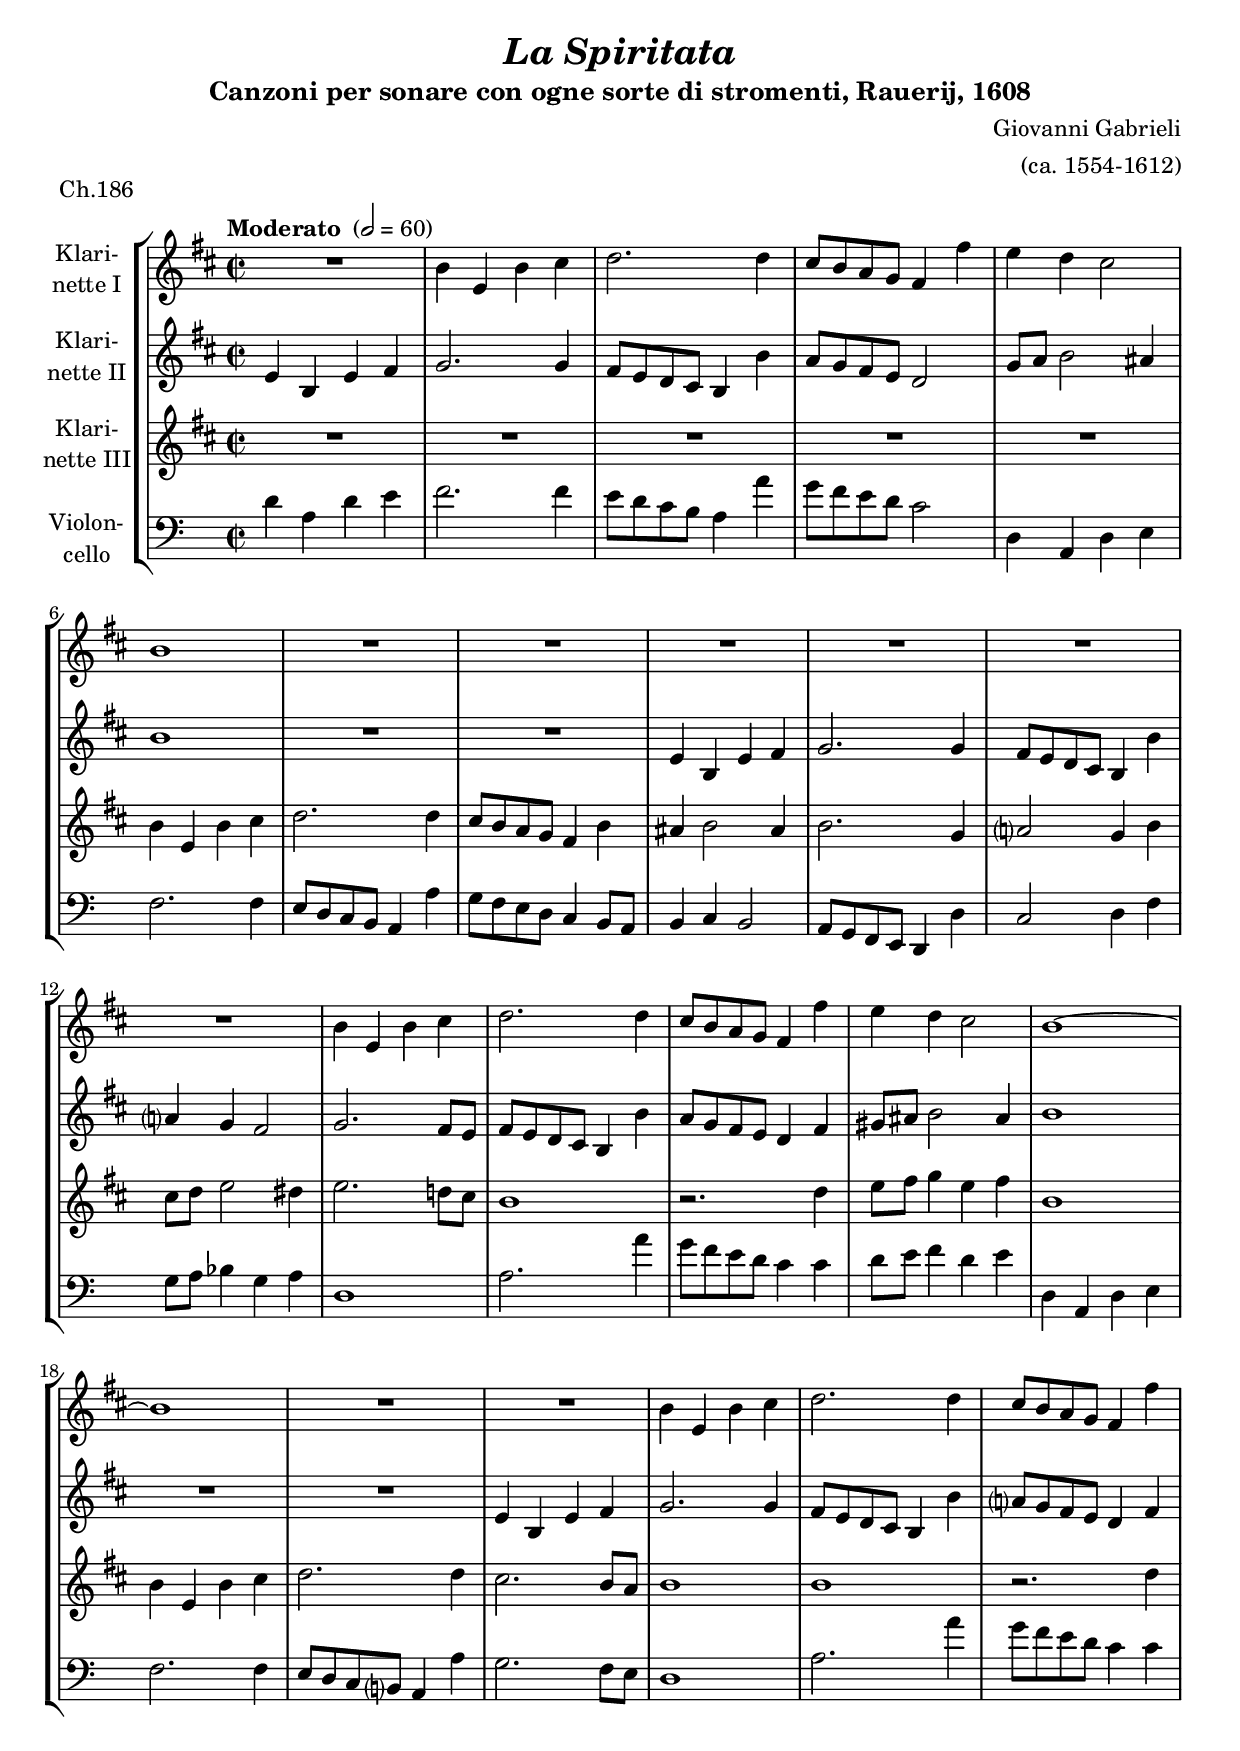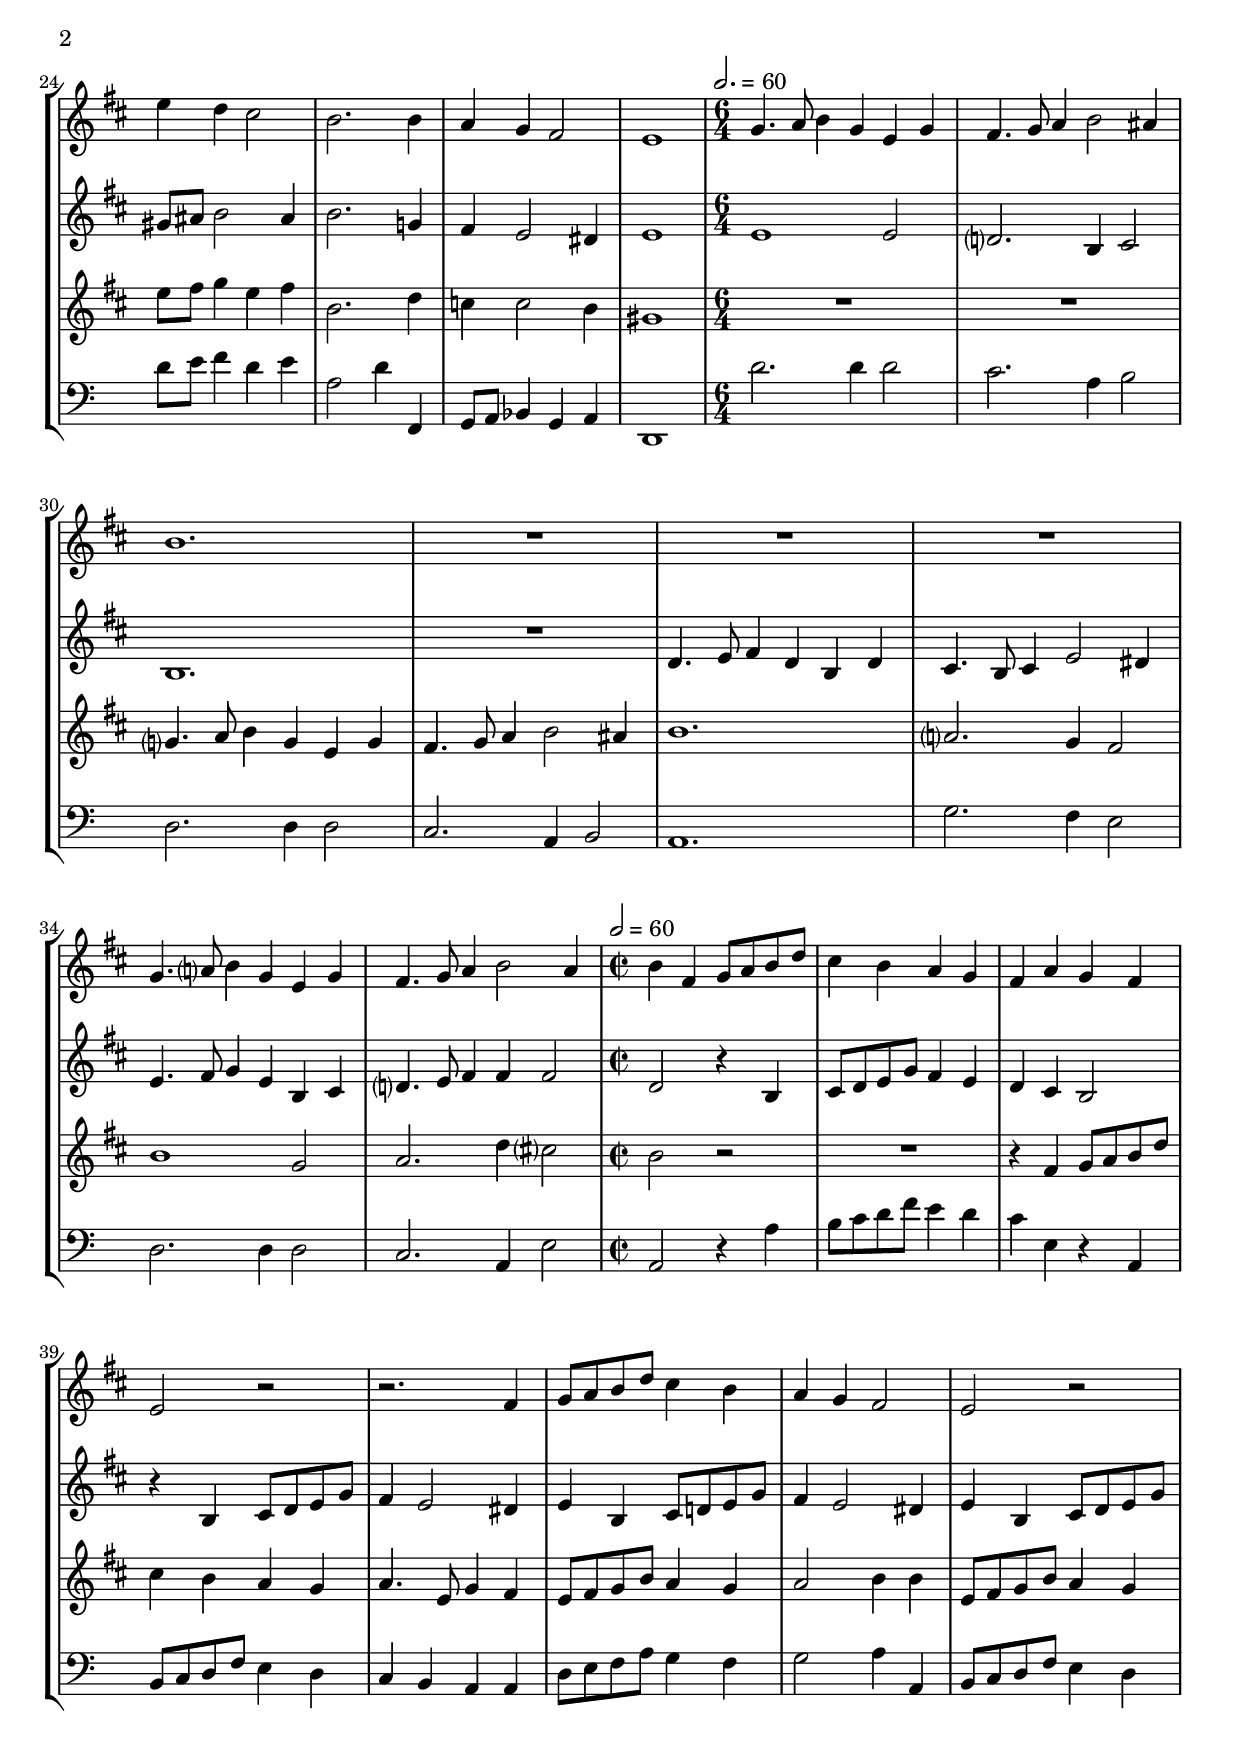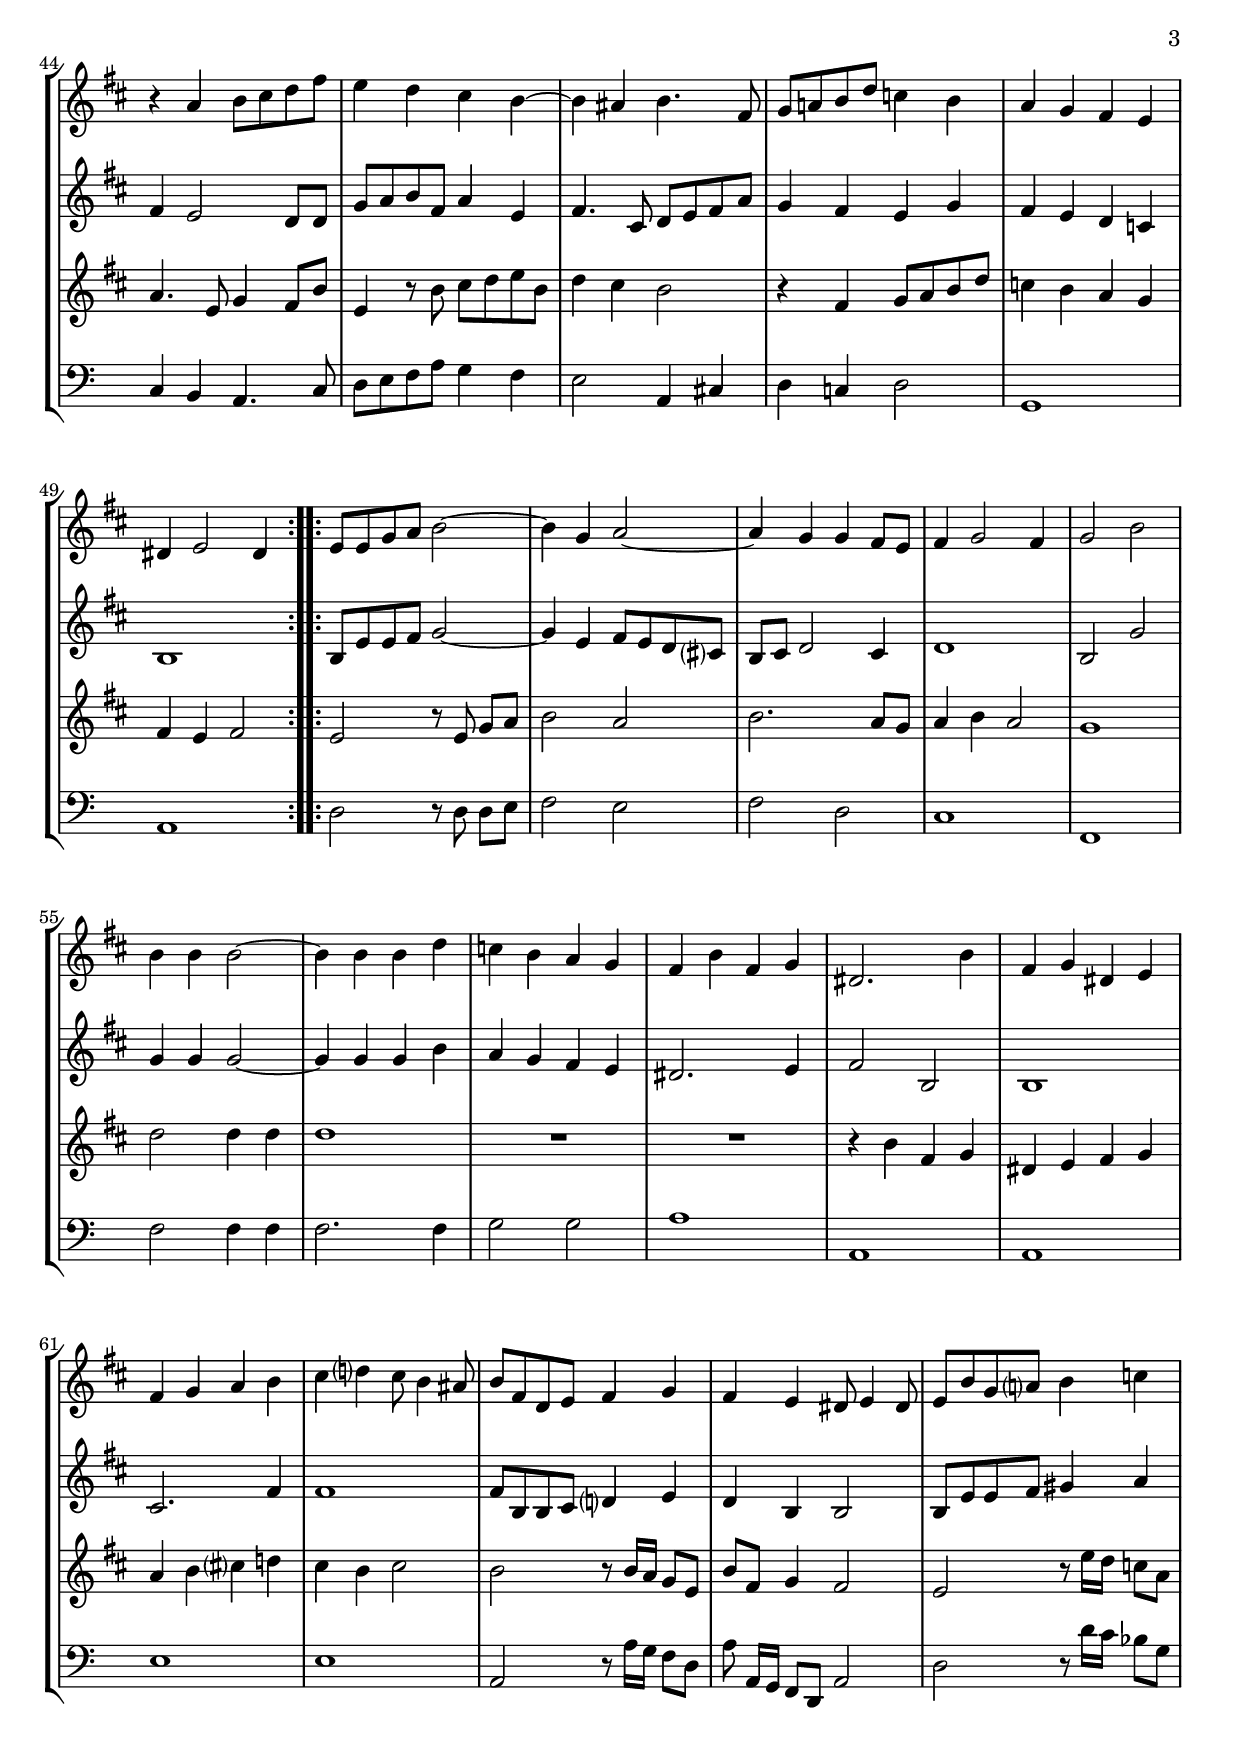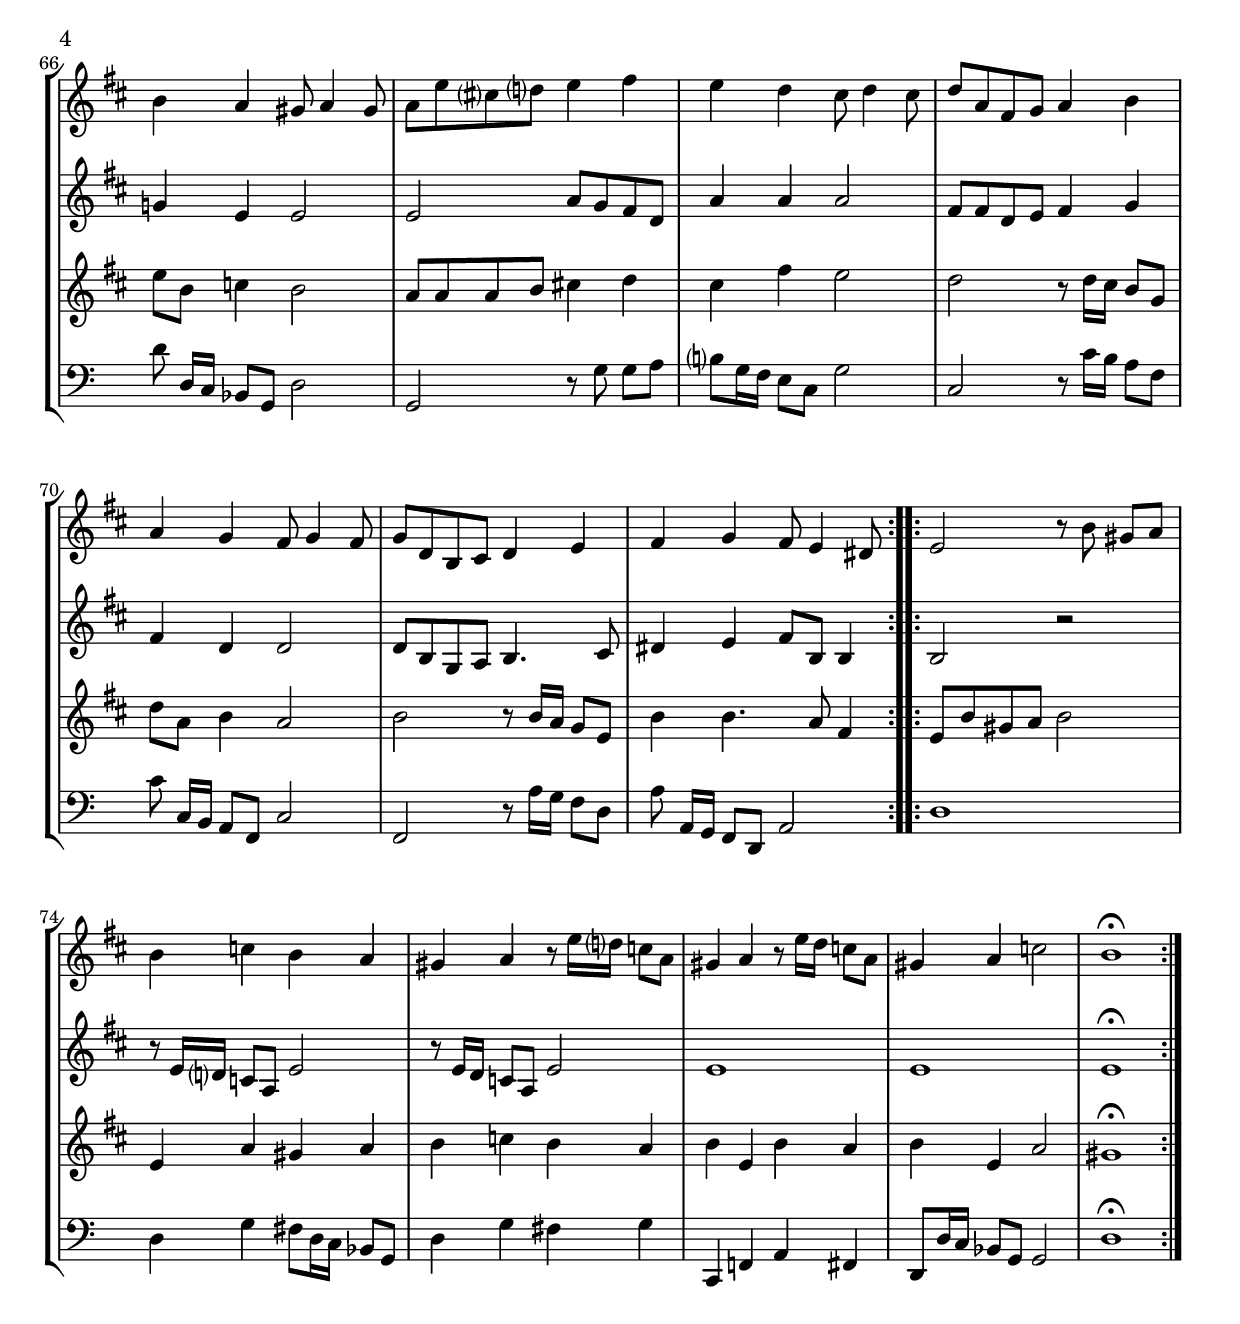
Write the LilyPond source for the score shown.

\version "2.18.2"
\include "deutsch.ly"
  
#(set-global-staff-size 20)

\header {
  title     = \markup \bold \italic "La Spiritata"
  subtitle  = "Canzoni per sonare con ogne sorte di stromenti, Rauerij, 1608"
  composer  = "Giovanni Gabrieli"
  arranger  = "(ca. 1554-1612)"
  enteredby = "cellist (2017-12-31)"
  piece     = "Ch.186"
}

voiceconsts = {
  \key f \major
  \time 2/2
  \clef "treble"
%  \numericTimeSignature
  \compressFullBarRests
  % Set default beaming for all staves
% \set Timing.beamExceptions = #'()
% \set Timing.baseMoment     = #(ly:make-moment 1 4)
% \set Timing.beatStructure  = #'(1 1 1)
  \tempo "Moderato " 2=60
}

micl = "clarinet"
mifl = "flute"
miob = "oboe"
mifh = "french horn"
mist = "string ensemble 1"
miba = "cello"

va = \relative c'' {
  \voiceconsts

  \repeat volta 2 {
    R1
    d4 g, d' e
    f2.f4
    e8 d c b a4 a'
    g f e2
    d1
    R1*6

    d4 g, d' e
    f2. f4
    e8 d c b a4 a'
    g f e2
    d1~
    d
    R1*2

    d4g, d' e
    f2. f4
    e8 d c b a4 a'
    g f e2
    d2. d4
    c b a2
    g1 \time 6/4 \tempo 2.=60

    b4. c8 d4 b g b
    a4.b8 c4 d2 cis4
    d1.
    R1.*3
    b4. c?8 d4 b g b
    a4. b8 c4 d2 c4 \time 2/2 \tempo 2=60

    d a b8 c d f
    e4 d c b
    a c b a
    g2 r
    r2. a4
    b8 c d f e4 d
    c b a2

    g r
    r4 c d8 e f a
    g4 f e d~
    d cis d4.a8
    b c! d f es4 d
    c b a g
    fis g2 fis4
  }

  \repeat volta 2 {
    g8 g b c d2~
    d4 b c2~
    c4 b b  a8 g
    a4 b2 a4
    b2 d
    d4 d d2~
    d4 d d f

    es d c b
    a d a b
    fis2. d'4
    a b fis g
    a b c d
    e f? e8 d4 cis8

    d a f g a4 b
    a g fis8 g4 fis8
    g d' b c? d4 es
    d c h8 c4 h8
    c g' e? f? g4 a

    g f e8 f4 e8
    f c a b c4 d
    c b a8 b4 a8
    b f d e f4 g
    a b a8 g4 fis8
  }

  \repeat volta 2 {
    g2 r8 d' h[ c]
    d4 es d c
    h c r8 g'16[ f?] es8 c
    h4 c r8 g'16[ f] es8 c
    h4 c es2
    d1\fermata
  }
}

vb = \relative c'' {
  \voiceconsts

  \repeat volta 2 {
    g4 d g a
    b2. b4
    a8 g f e d4 d'
    c8 b a g f2

    b8 c d2 cis4
    d1
    R1*2
    g,4 d g a
    b2. b4

    a8 g f e d4 d'
    c? b a2
    b2. a8 g
    a g f e d4 d'
    c8 b a g f4 a

    h8 cis d2 cis4
    d1
    R1*2
    g,4 d g a
    b2. b4

    a8 g f e d4 d'
    c?8 b a g f4 a
    h8 cis d2 cis4
    d2. b!4
    a g2 fis4
    g1 \time 6/4 \tempo 2.=60

    g g2
    f?2. d4 e2
    d1.
    R
    f4. g8 a4 f d f
    e4. d8 e4 g2 fis4

    g4. a8 b4 g d e
    f?4. g8 a4 a a2 \time 2/2 \tempo 2=60
    f r4 d
    e8 f g b a4 g
    f e d2

    r4 d e8 f g b
    a4 g2 fis4
    g d e8 f! g b

    a4 g2 fis4
    g d e8 f g b
    a4 g2 f8 f
    b c d a c4 g

    a4. e8 f g a c
    b4 a g b
    a g f es
    d1
  }

  \repeat volta 2 {
    d8 g g a b2~
    b4 g a8 g f e?

    d e f2 e4
    f1
    d2 b'
    b4 b b2~
    b4 b b d

    c b a g
    fis2. g4
    a2 d,
    d1
    e2. a4
    a1

    a8 d, d e f?4 g
    f d d2
    d8 g g a h4 c
    b! g g2
    g c8 b a f

    c'4 c c2
    a8 a f g a4 b
    a f f2
    f8 d b c d4. e8
    fis4 g a8 d, d4
  }

  \repeat volta 2 {
    d2 r
    r8 g16[ f?] es8 c g'2
    r8 g16[ f] es8 c g'2
    g1
    g
    g\fermata
  }
}

vc = \relative c'' {
  \voiceconsts

  \repeat volta 2 {
    R1*5
    d4 g, d' e
    f2. f4
    e8 d c b a4 d

    cis d2 cis4
    d2. b4
    c?2 b4 d
    e8 f g2 fis4
    g2. f!8 e
    d1

    r2. f4
    g8 a b4 g a
    d,1
    d4 g, d' e
    f2. f4
    e2. d8 c
    d1

    d
    r2. f4
    g8 a b4 g a
    d,2. f4
    es es2 d4
    h1 \time 6/4 \tempo 2.=60
    R1.*2
    b?4. c8 d4 b g b
    a4. b8 c4 d2 cis4
    d1.
    c?2. b4 a2

    d1 b2
    c2. f4 e?2 \time 2/2 \tempo 2=60
    d r
    R1
    r4 a b8 c d f
    e4 d c b
    c4. g8 b4 a

    g8 a b d c4 b
    c2 d4 d
    g,8 a b d c4 b
    c4. g8 b4 a8 d
    g,4 r8 d' e f g d

    f4 e d2
    r4 a b8 c d f
    es4 d c b
    a g a2
  }

  \repeat volta 2 {
    g r8 g b[ c]
    d2 c
    d2. c8 b
    c4 d c2
    b1
    f'2 f4 f
    f1

    R1*2
    r4 d a b
    fis g a b
    c d e? f!
    e d e2

    d r8 d16[ c] b8 g
    d' a b4 a2
    g r8 g'16[ f] es8 c
    g' d es4 d2
    c8 c c d e!4 f

    e a g2
    f r8 f16[ e] d8 b
    f' c d4 c2
    d r8 d16[ c] b8 g
    d'4 d4. c8 a4
  }

  \repeat volta 2 {
    g8 d' h c d2
    g,4 c h c
    d es d c
    d g, d' c
    d g, c2
    h1\fermata
  }
}

vd = \relative c'' {
  \voiceconsts
  \clef "bass"

  \repeat volta 2 {
    g4 d g a
    b2. b4
    a8 g f e d4 d'
    c8 b a g f2

    g,4 d g a
    b2. b4
    a8 g f e d4 d'
    c8 b a g f4 e8 d
    e4 f e2

    d8 c b a g4 g'
    f2 g4 b
    c8 d es4 c4 d
    g,1
    d'2. d'4
    c8 b a g f4 f

    g8 a b4 g a
    g,4 d g a
    b2. b4
    a8 g f e? d4 d'
    c2. b8 a
    g1

    d'2. d'4
    c8 b a g f4 f
    g8 a b4 g a
    d,2 g4 b,,
    c8 d es4 c d
    g,1 \time 6/4 \tempo 2.=60

    g''2. g4 g2
    f2. d4 e2
    g,2. g4 g2
    f2. d4 e2
    d1.
    c'2. b4 a2
    g2. g4 g2
    f2. d4 a'2 \time 2/2 \tempo 2=60

    d, r4 d'
    e8 f g b a4 g
    f a, r4 d,
    e8 f g b a4 g
    f e d d
    g8 a b d c4 b

    c2 d4 d,
    e8 f g b a4 g
    f e d4. f8
    g a b d c4 b
    a2 d,4 fis
    g f! g2
    c,1
    d
  }

  \repeat volta 2 {
    g2 r8 g g[ a]
    b2 a
    b g
    f1
    b,
    b'2 b4 b
    b2. b4

    c2 c
    d1
    d,
    d
    a'
    a
    d,2 r8 d'16[ c] b8 g
    d' d,16[ c] b8 g d'2

    g r8 g'16[ f] es8 c
    g' g,16[ f] es8 c g'2
    c, r8 c' c[ d]
    e? c16 b a8[ f] c'2

    f, r8 f'16[ e] d8 b
    f' f,16[ e] d8 b f'2
    b, r8 d'16[ c] b8 g
    d' d,16[ c] b8 g d'2
  }

  \repeat volta 2 {
    g1
    g4 c h8 g16 f es8[ c]
    g'4 c h c
    f,, b! d h
    g8 g'16 f es8[ c] c2
    g'1\fermata
  }
}


music = \new StaffGroup <<
      \new Staff {
	\set Staff.midiInstrument = \micl
	\set Staff.instrumentName = \markup \center-column { "Klari-" "nette I" }
	\transpose f d { \va }
      }

      \new Staff {
	\set Staff.midiInstrument = \micl
	\set Staff.instrumentName = \markup \center-column { "Klari-" "nette II" }
	\transpose f d { \vb }
      }

      \new Staff {
	\set Staff.midiInstrument = \micl
	\set Staff.instrumentName = \markup \center-column { "Klari-" "nette III" }
	\transpose f d { \vc }
      }

      \new Staff {
	\set Staff.midiInstrument = \miba
	\set Staff.instrumentName = \markup \center-column { "Violon-" "cello" }
	\transpose f c { \vd }
      }
>>

\book {
  \score {
    \music
    \layout {}
  }

  \score {
    \unfoldRepeats \music

    \midi {
      \context {
        \Score
      }
    }
  }
}
